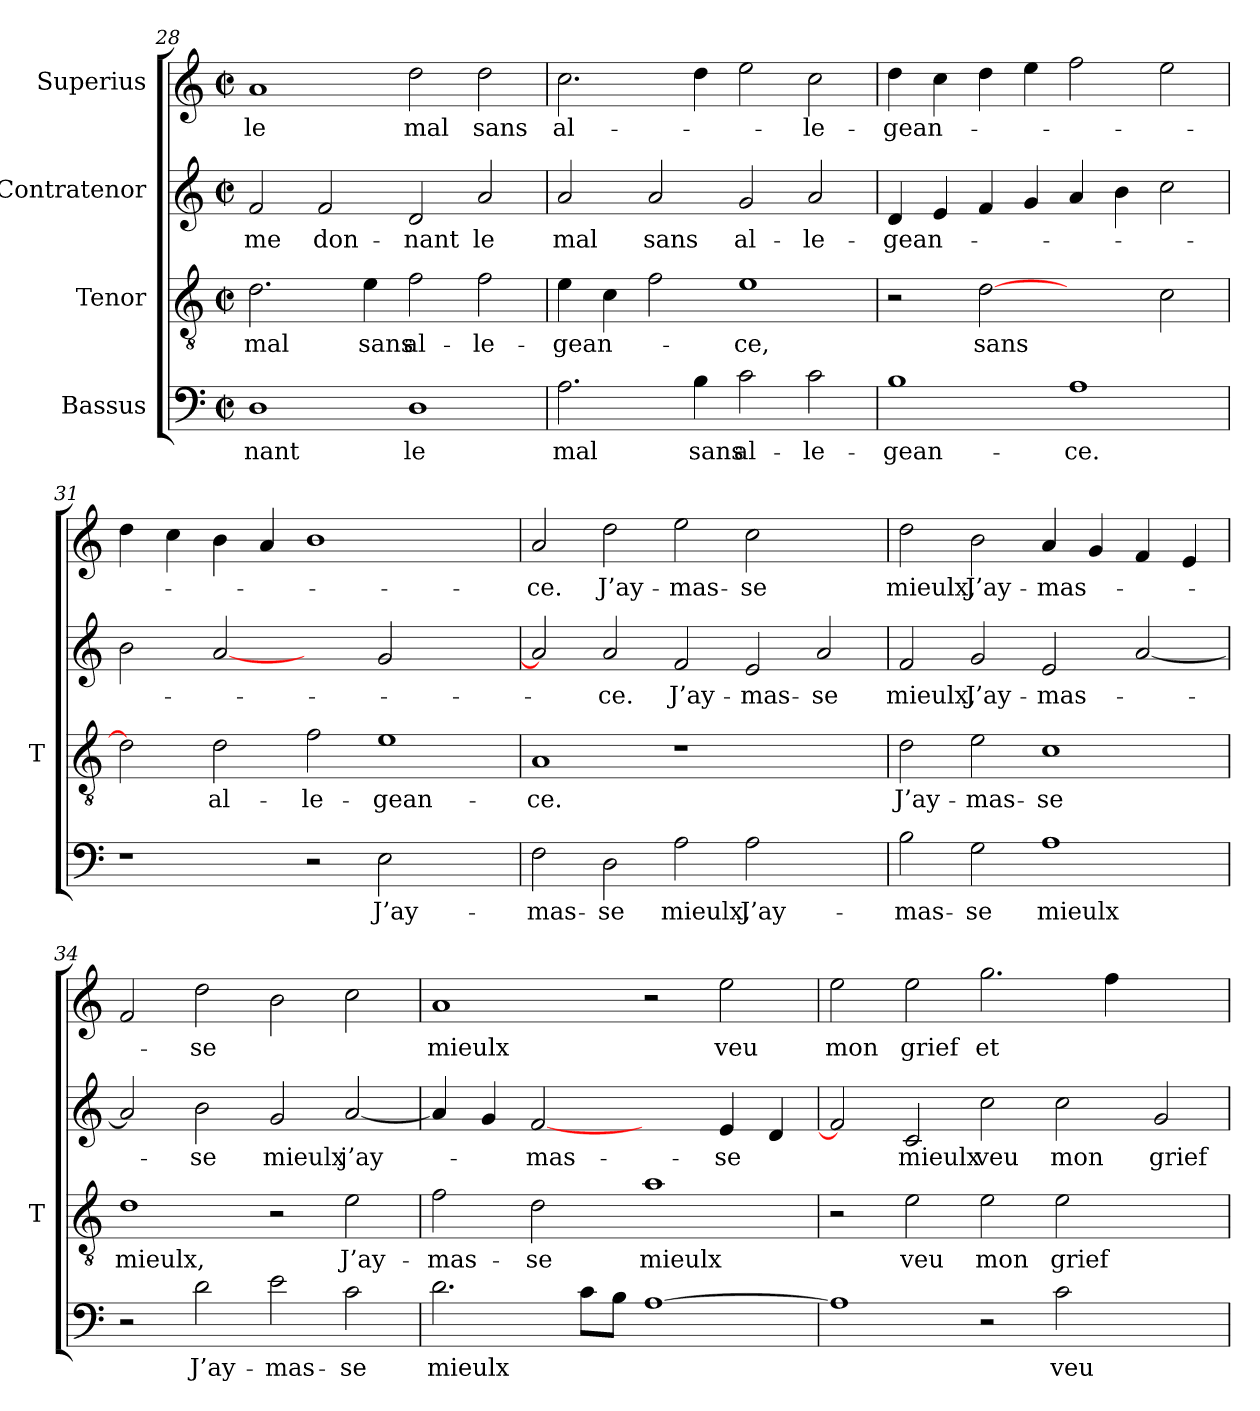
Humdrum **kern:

**kern	**text	**kern	**text	**kern	**text	**kern	**text
*part4	*part4	*part3	*part3	*part2	*part2	*part1	*part1
*staff4	*staff4	*staff3	*staff3	*staff2	*staff2	*staff1	*staff1
*I"Bassus	*	*I"Tenor	*	*I"Contratenor	*	*I"Superius	*
*	*	*I'T	*	*	*	*	*
!!LO:LB:g=z
*clefF4	*	*clefGv2	*	*clefG2	*	*clefG2	*
*k[]	*	*k[]	*	*k[]	*	*k[]	*
*C:	*	*C:	*	*C:	*	*C:	*
*M2/2	*	*M2/2	*	*M2/2	*	*M2/2	*
*met(c|)	*	*met(c|)	*	*met(c|)	*	*met(c|)	*
=28	=28	=28	=28	=28	=28	=28	=28
1D	-nant	2.d	-mal	2f	-me	1a	-le
.	.	.	.	2f	don-	.	.
.	.	4e	-sans	.	.	.	.
1D	-le	2f	al-	2d	-nant	2dd	-mal
.	.	2f	le-	2a	-le	2dd	-sans
=29	=29	=29	=29	=29	=29	=29	=29
2.A	-mal	4e	gean-	2a	-mal	2.cc	al-
.	.	4c	.	.	.	.	.
.	.	2f	.	2a	-sans	.	.
4B	-sans	.	.	.	.	4dd	.
2c	al-	1e	-ce,	2g	al-	2ee	.
2c	le-	.	.	2a	le-	2cc	le-
=30	=30	=30	=30	=30	=30	=30	=30
1B	gean-	2r	.	4d	gean-	4dd	gean-
.	.	.	.	4e	.	4cc	.
.	.	[2d	-sans	4f	.	4dd	.
.	.	.	.	4g	.	4ee	.
1A	-ce.	2ryy	.	4a	.	2ff	.
.	.	.	.	4b	.	.	.
.	.	2c	.	2cc	.	2ee	.
=31	=31	=31	=31	=31	=31	=31	=31
1r	.	2d]	.	2b	.	4dd	.
.	.	.	.	.	.	4cc	.
.	.	2d	al-	[2a	.	4b	.
.	.	.	.	.	.	4a	.
2r	.	2f	le-	2ryy	.	1b	.
2E	J’ay-	1e	gean-	2g	.	.	.
2ryy	.	.	.	2ryy	.	2ryy	.
!!LO:PB:g=z
=32	=32	=32	=32	=32	=32	=32	=32
2F	mas-	1A	-ce.	2a]	.	2a	-ce.
2D	-se	.	.	2a	-ce.	2dd	J’ay-
2A	-mieulx,	1r	.	2f	J’ay-	2ee	mas-
2A	J’ay-	.	.	2e	mas-	2cc	-se
2ryy	.	2ryy	.	2a	-se	2ryy	.
=33	=33	=33	=33	=33	=33	=33	=33
2B	mas-	2d	J’ay-	2f	-mieulx,	2dd	-mieulx,
2G	-se	2e	mas-	2g	J’ay-	2b	J’ay-
1A	-mieulx	1c	-se	2e	mas-	4a	mas-
.	.	.	.	.	.	4g	.
.	.	.	.	[2a	.	4f	.
.	.	.	.	.	.	4e	.
=34	=34	=34	=34	=34	=34	=34	=34
2r	.	1d	-mieulx,	2a]	.	2f	.
2d	J’ay-	.	.	2b	-se	2dd	-se
2e	mas-	2r	.	2g	-mieulx	2b	.
2c	-se	2e	J’ay-	[2a	j’ay-	2cc	.
=35	=35	=35	=35	=35	=35	=35	=35
2.d	-mieulx	2f	mas-	4a]	.	1a	-mieulx
.	.	.	.	4g	.	.	.
.	.	2d	-se	[2f	mas-	.	.
8cL	.	.	.	.	.	.	.
8BJ	.	.	.	.	.	.	.
[1A	.	1a	-mieulx	2ryy	.	2r	.
.	.	.	.	4e	-se	2ee	-veu
.	.	.	.	4d	.	.	.
!!LO:LB:g=z
=36	=36	=36	=36	=36	=36	=36	=36
1A]	.	2r	.	2f]	.	2ee	-mon
.	.	2e	-veu	2c	-mieulx	2ee	-grief
2r	.	2e	-mon	2cc	-veu	2.gg	-et
2c	-veu	2e	-grief	2cc	-mon	.	.
.	.	.	.	.	.	4ff	.
2ryy	.	2ryy	.	2g	-grief	2ryy	.
=	=	=	=	=	=	=	=
*-	*-	*-	*-	*-	*-	*-	*-
